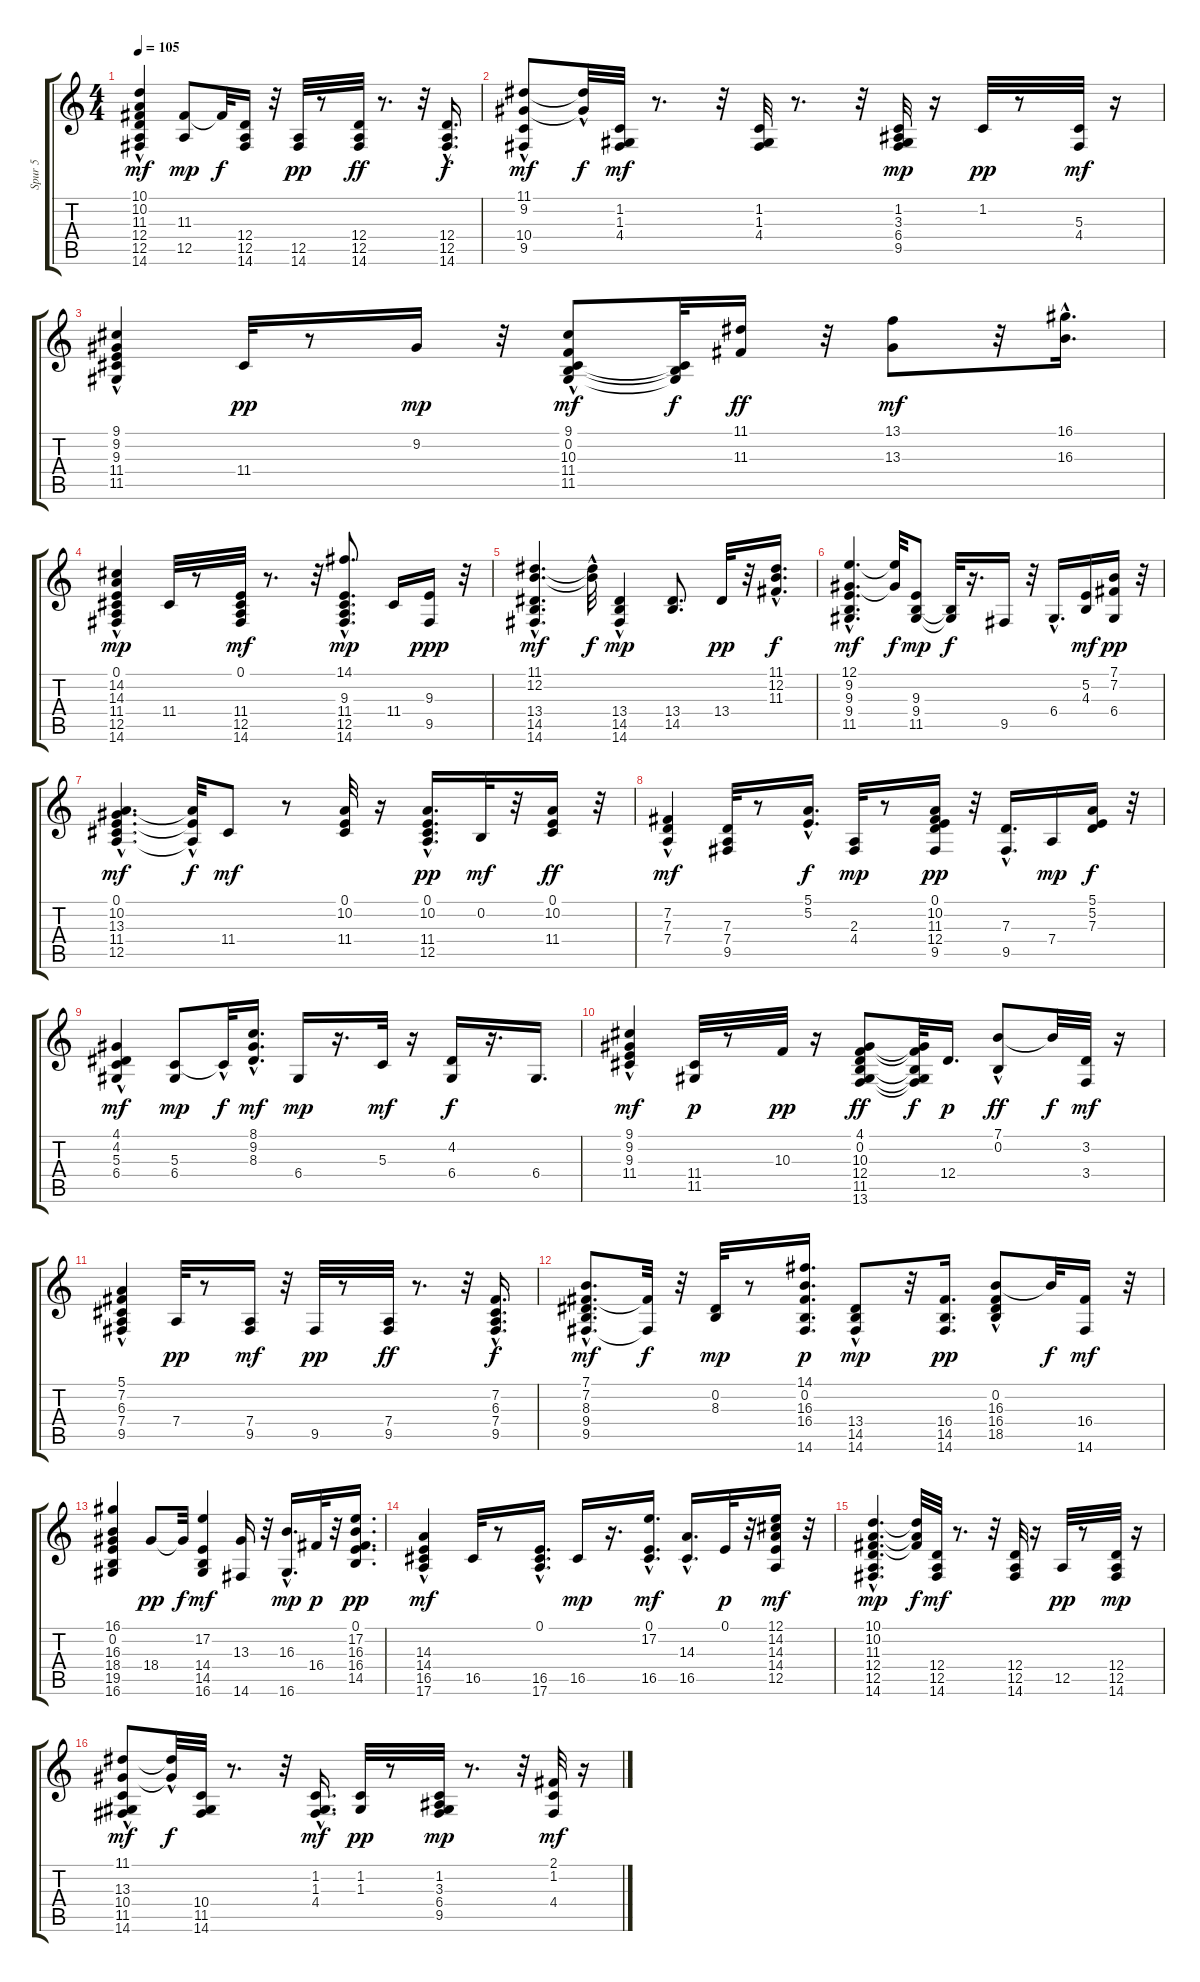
\track ("Spur 5" "Spur 5") {instrument electricpiano1}
\staff {score tabs}
\tuning (E4 B3 G3 D3 A2 E2) {hide}
\ts (4 4)
\tempo 105
\clef g2
\ks c
(10.1 10.2{hac} 11.3{hac} 12.4{hac} 12.5{hac} 14.6{hac}).4{dy mf} (11.3 12.5).8{dy mp} 11.3{t}.32{dy f} (12.4 12.5 14.6).16 r.32 (12.5 14.6).32{dy pp} r.8 (12.4 12.5 14.6).32{dy ff} r.8{d} r.32 (12.4{hac} 12.5 14.6).16{d dy f} |
(11.1 9.2 10.4{hac} 9.5).8{dy mf} (11.1{hac t} 9.2{hac t}).32{dy f} (1.2 1.3 4.4).32{dy mf} r.8{d} r.32 (1.2 1.3 4.4).32 r.8{d} r.32 (1.2 3.3 6.4 9.5).32{dy mp} r.16 1.2.32{dy pp} r.8 (5.3 4.4).32{dy mf} r.16 |
(9.1{hac} 9.2 9.3 11.4 11.5{hac}).4 11.4.32{dy pp} r.8 9.2.16{dy mp} r.32 (9.1{hac} 0.2 10.3 11.4 11.5).8{dy mf} (0.2{t} 11.4{t} 11.5{t}).32{dy f} (11.1 11.3).16{dy ff} r.32 (13.1 13.3).8{dy mf} r.32 (16.1{hac} 16.3).16{d} |
(0.1{hac} 14.2 14.3{hac} 11.4 12.5{hac} 14.6{hac}).4{dy mp} 11.4.32 r.8 (0.1 11.4 12.5 14.6).32{dy mf} r.8{d} r.32 (14.1{hac} 9.3 11.4 12.5 14.6).8{d dy mp} 11.4.16 (9.3 9.5).16{dy ppp} r.32 |
(11.1{hac} 12.2{hac} 13.4 14.5 14.6).4{d dy mf} (11.1{t} 12.2{hac t}).32{dy f} (13.4{hac} 14.5{hac} 14.6).4{dy mp} (13.4 14.5).8{d} 13.4.32{dy pp} r.32 (11.1 12.2{hac} 11.3).16{d dy f} |
(12.1{hac} 9.2{hac} 9.3 9.4{hac} 11.5{hac}).4{d dy mf} (12.1{t} 9.2{t}).32{dy f} (9.3 9.4 11.5).8{dy mp} (9.4{t} 11.5{t}).32{dy f} r.16{d} 9.5.16 r.32 6.4{hac}.16{d} (5.2 4.3).16{dy mf} (7.1 7.2 6.4).16{dy pp} r.32 |
(0.1{hac} 10.2{hac} 13.3 11.4 12.5{hac}).4{d dy mf} (0.1{t} 10.2{hac t} 12.5{hac t}).32{dy f} 11.4.8{dy mf} r.8 (0.1 10.2 11.4).32 r.16 (0.1 10.2 11.4 12.5{hac}).16{d dy pp} 0.2.32{dy mf} r.32 (0.1 10.2 11.4).16{dy ff} r.32 |
(7.2 7.3{hac} 7.4).4{dy mf} (7.3 7.4 9.5).32 r.8 (5.1 5.2{hac}).16{d dy f} (2.3 4.4).32{dy mp} r.8 (0.1 10.2 11.3 12.4 9.5).16{dy pp} r.32 (7.3 9.5{hac}).16{d} 7.4.16{dy mp} (5.1 5.2 7.3).16{dy f} r.32 |
(4.1{hac} 4.2{hac} 5.3{hac} 6.4{hac}).4{dy mf} (5.3 6.4).8{dy mp} 5.3{hac t}.32{dy f} (8.1 9.2{hac} 8.3).16{d dy mf} 6.4.16{dy mp} r.16{d} 5.3.32{dy mf} r.16 (4.2 6.4).16{dy f} r.16{d} 6.4.16{d} |
(9.1 9.2 9.3{hac} 11.4{hac}).4{dy mf} (11.4 11.5).32{dy p} r.8 10.3.32{dy pp} r.16 (4.1 0.2 10.3 12.4 11.5 13.6).8{dy ff} (4.1{t} 0.2{t} 10.3{t} 11.5{t} 13.6{t}).32{dy f} 12.4.16{d dy p} (7.1 0.2{hac}).8{dy ff} 7.1{t}.32{dy f} (3.2 3.4).32{dy mf} r.16 |
(5.1 7.2{hac} 6.3{hac} 7.4{hac} 9.5).4 7.4.32{dy pp} r.8 (7.4 9.5).16{dy mf} r.32 9.5.32{dy pp} r.8 (7.4 9.5).32{dy ff} r.8{d} r.32 (7.2{hac} 6.3 7.4 9.5).16{d dy f} |
(7.1{hac} 7.2{hac} 8.3{hac} 9.4{hac} 9.5{hac}).8{d dy mf} (7.2{t} 9.5{t}).32{dy f} r.32 (0.2 8.3).32{dy mp} r.8 (14.1 0.2 16.3 16.4 14.6).16{d dy p} (13.4{hac} 14.5{hac} 14.6).8{dy mp} r.32 (16.4 14.5 14.6).16{d dy pp} (0.2{hac} 16.3 16.4 18.5).8 16.3{t}.32{dy f} (16.4 14.6).16{dy mf} r.32 |
(16.1 0.2 16.3 18.4 19.5 16.6).4 18.4.8{dy pp} 18.4{t}.32{dy f} (17.2 14.4 14.5 16.6).4{dy mf} (13.3 14.6).16 r.32 (16.3 16.6{hac}).16{d dy mp} 16.4.32{dy p} r.32 (0.1 17.2 16.3 16.4 14.5).16{d dy pp} |
(14.3{hac} 14.4 16.5{hac} 17.6).4{dy mf} 16.5.32 r.8 (0.1{hac} 16.5 17.6{hac}).16{d} 16.5.16{dy mp} r.16{d} (0.1 17.2{hac} 16.5).16{d dy mf} (14.3 16.5{hac}).16{d} 0.1.32{dy p} r.32 (12.1 14.2 14.3 14.4 12.5).16{dy mf} r.32 |
(10.1{hac} 10.2{hac} 11.3{hac} 12.4 12.5 14.6).4{d dy mp} (10.1{t} 10.2{t} 11.3{t}).32{dy f} (12.4 12.5 14.6).32{dy mf} r.8{d} r.32 (12.4 12.5 14.6).32 r.16 12.5.32{dy pp} r.8 (12.4 12.5 14.6).32{dy mp} r.16 |
(11.1 13.3 10.4{hac} 11.5{hac} 14.6).8{dy mf} (11.1{hac t} 13.3{hac t}).32{dy f} (10.4 11.5 14.6).32 r.8{d} r.32 (1.2 1.3{hac} 4.4).16{d dy mf} (1.2 1.3).32{dy pp} r.8 (1.2 3.3 6.4 9.5).32{dy mp} r.8{d} r.32 (2.1 1.2 4.4).32{dy mf} r.16
